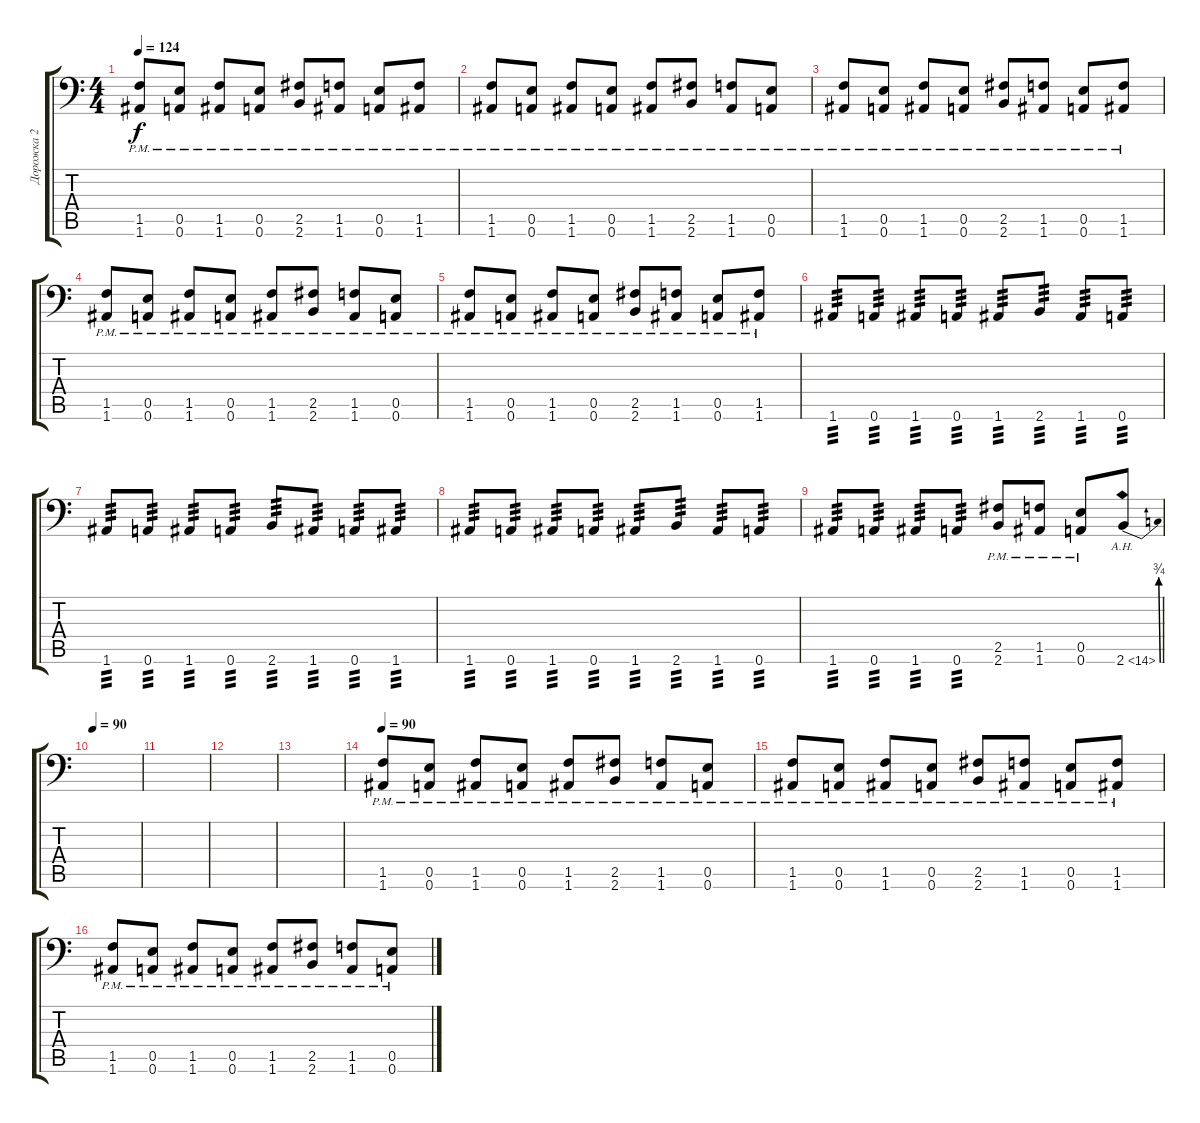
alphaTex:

\track ("Дорожка 2" "Дорожка 2") {instrument distortionguitar}
\staff {score tabs}
\tuning (B3 Gb3 D3 A2 E2 A1) {hide}
\ts (4 4)
\tempo 124
\clef f4
\ks c
(1.5{pm} 1.6{pm}).8{dy f} (0.5{pm} 0.6{pm}).8 (1.5{pm} 1.6{pm}).8 (0.5{pm} 0.6{pm}).8 (2.5{pm} 2.6{pm}).8 (1.5{pm} 1.6{pm}).8 (0.5{pm} 0.6{pm}).8 (1.5{pm} 1.6{pm}).8 |
(1.5{pm} 1.6{pm}).8 (0.5{pm} 0.6{pm}).8 (1.5{pm} 1.6{pm}).8 (0.5{pm} 0.6{pm}).8 (1.5{pm} 1.6{pm}).8 (2.5{pm} 2.6{pm}).8 (1.5{pm} 1.6{pm}).8 (0.5{pm} 0.6{pm}).8 |
(1.5{pm} 1.6{pm}).8 (0.5{pm} 0.6{pm}).8 (1.5{pm} 1.6{pm}).8 (0.5{pm} 0.6{pm}).8 (2.5{pm} 2.6{pm}).8 (1.5{pm} 1.6{pm}).8 (0.5{pm} 0.6{pm}).8 (1.5{pm} 1.6{pm}).8 |
(1.5{pm} 1.6{pm}).8 (0.5{pm} 0.6{pm}).8 (1.5{pm} 1.6{pm}).8 (0.5{pm} 0.6{pm}).8 (1.5{pm} 1.6{pm}).8 (2.5{pm} 2.6{pm}).8 (1.5{pm} 1.6{pm}).8 (0.5{pm} 0.6{pm}).8 |
(1.5{pm} 1.6{pm}).8 (0.5{pm} 0.6{pm}).8 (1.5{pm} 1.6{pm}).8 (0.5{pm} 0.6{pm}).8 (2.5{pm} 2.6{pm}).8 (1.5{pm} 1.6{pm}).8 (0.5{pm} 0.6{pm}).8 (1.5{pm} 1.6{pm}).8 |
1.6.8{tp 3} 0.6.8{tp 3} 1.6.8{tp 3} 0.6.8{tp 3} 1.6.8{tp 3} 2.6.8{tp 3} 1.6.8{tp 3} 0.6.8{tp 3} |
1.6.8{tp 3} 0.6.8{tp 3} 1.6.8{tp 3} 0.6.8{tp 3} 2.6.8{tp 3} 1.6.8{tp 3} 0.6.8{tp 3} 1.6.8{tp 3} |
1.6.8{tp 3} 0.6.8{tp 3} 1.6.8{tp 3} 0.6.8{tp 3} 1.6.8{tp 3} 2.6.8{tp 3} 1.6.8{tp 3} 0.6.8{tp 3} |
1.6.8{tp 3} 0.6.8{tp 3} 1.6.8{tp 3} 0.6.8{tp 3} (2.5{pm} 2.6{pm}).8 (1.5{pm} 1.6{pm}).8 (0.5{pm} 0.6{pm}).8 2.6{be (bend 0 0 60 3) ah 12}.8 |
\tempo 90
|
|
|
|
\tempo 90
(1.5{pm} 1.6{pm}).8 (0.5{pm} 0.6{pm}).8 (1.5{pm} 1.6{pm}).8 (0.5{pm} 0.6{pm}).8 (1.5{pm} 1.6{pm}).8 (2.5{pm} 2.6{pm}).8 (1.5{pm} 1.6{pm}).8 (0.5{pm} 0.6{pm}).8 |
(1.5{pm} 1.6{pm}).8 (0.5{pm} 0.6{pm}).8 (1.5{pm} 1.6{pm}).8 (0.5{pm} 0.6{pm}).8 (2.5{pm} 2.6{pm}).8 (1.5{pm} 1.6{pm}).8 (0.5{pm} 0.6{pm}).8 (1.5{pm} 1.6{pm}).8 |
(1.5{pm} 1.6{pm}).8 (0.5{pm} 0.6{pm}).8 (1.5{pm} 1.6{pm}).8 (0.5{pm} 0.6{pm}).8 (1.5{pm} 1.6{pm}).8 (2.5{pm} 2.6{pm}).8 (1.5{pm} 1.6{pm}).8 (0.5{pm} 0.6{pm}).8
